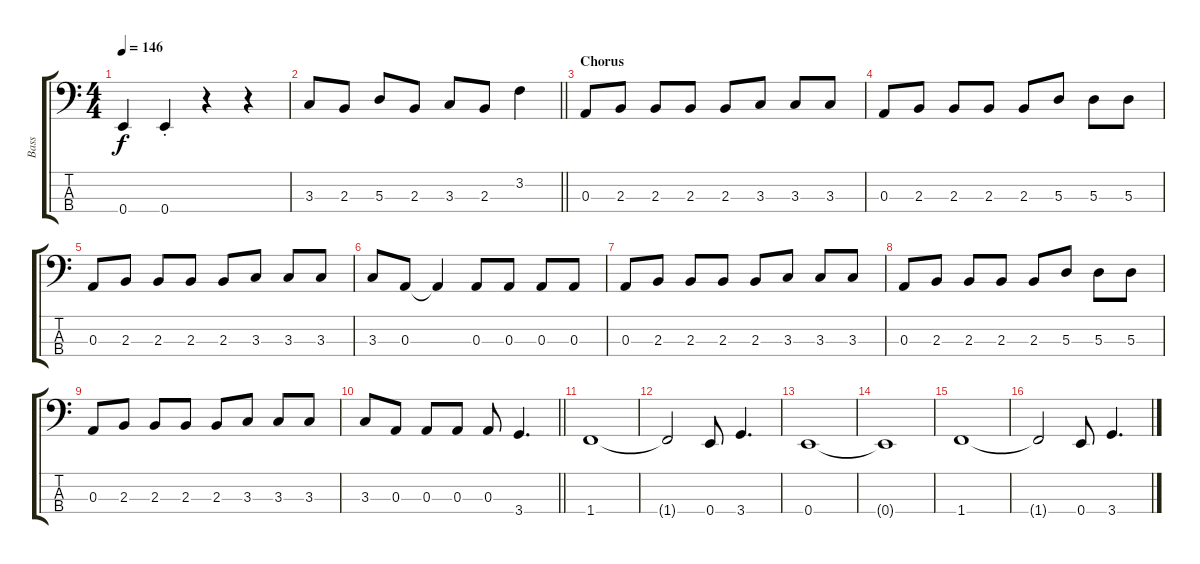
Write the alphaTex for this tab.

\track ("Bass" "Bass") {instrument electricbassfinger}
\staff {score tabs}
\tuning (G2 D2 A1 E1) {hide}
\ts (4 4)
\tempo 146
\clef f4
\ks c
0.4.4{dy f} 0.4{st}.4 r.4 r.4 |
\barLineRight lightlight
3.3.8 2.3.8 5.3.8 2.3.8 3.3.8 2.3.8 3.2.4 |
\section ("" "Chorus")
0.3.8 2.3.8 2.3.8 2.3.8 2.3.8 3.3.8 3.3.8 3.3.8 |
0.3.8 2.3.8 2.3.8 2.3.8 2.3.8 5.3.8 5.3.8 5.3.8 |
0.3.8 2.3.8 2.3.8 2.3.8 2.3.8 3.3.8 3.3.8 3.3.8 |
3.3.8 0.3.8 0.3{t}.4 0.3.8 0.3.8 0.3.8 0.3.8 |
0.3.8 2.3.8 2.3.8 2.3.8 2.3.8 3.3.8 3.3.8 3.3.8 |
0.3.8 2.3.8 2.3.8 2.3.8 2.3.8 5.3.8 5.3.8 5.3.8 |
0.3.8 2.3.8 2.3.8 2.3.8 2.3.8 3.3.8 3.3.8 3.3.8 |
\barLineRight lightlight
3.3.8 0.3.8 0.3.8 0.3.8 0.3.8 3.4.4{d} |
1.4.1 |
1.4{t}.2 0.4.8 3.4.4{d} |
0.4.1 |
0.4{t}.1 |
1.4.1 |
1.4{t}.2 0.4.8 3.4.4{d}
